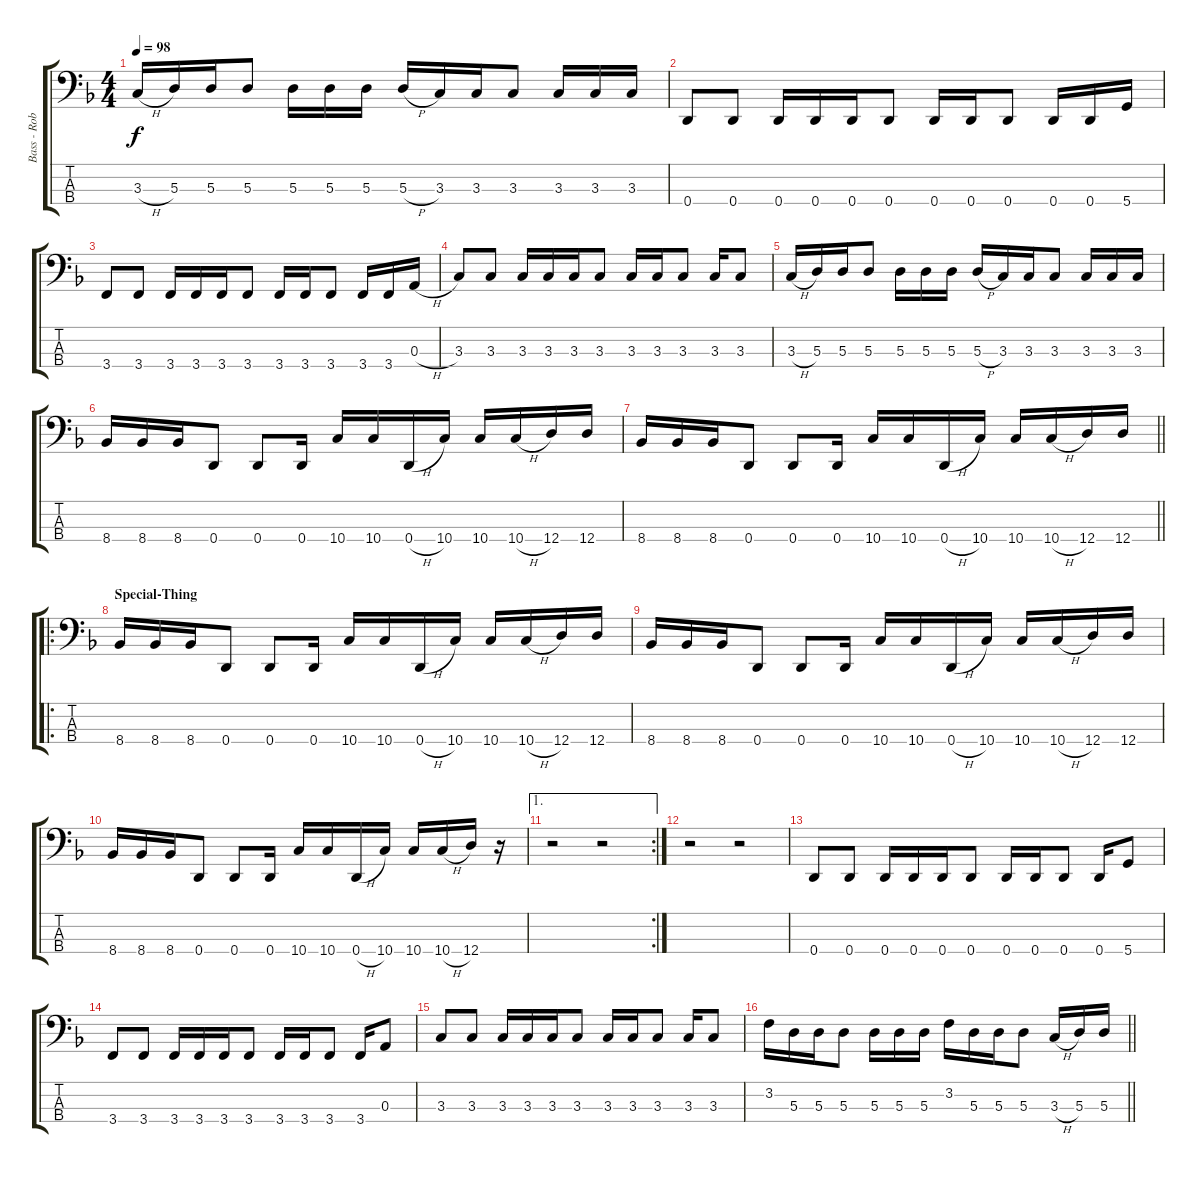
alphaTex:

\track ("Bass - Rob" "Bass - Rob") {instrument electricbasspick}
\staff {score tabs}
\tuning (G2 D2 A1 D1) {hide}
\ts (4 4)
\tempo 98
\clef f4
\ks f
3.3{h}.16{dy f} 5.3.16 5.3.16 5.3.8 5.3.16 5.3.16 5.3.16 5.3{h}.16 3.3.16 3.3.16 3.3.8 3.3.16 3.3.16 3.3.16 |
0.4.8 0.4.8 0.4.16 0.4.16 0.4.16 0.4.8 0.4.16 0.4.16 0.4.8 0.4.16 0.4.16 5.4.16 |
3.4.8 3.4.8 3.4.16 3.4.16 3.4.16 3.4.8 3.4.16 3.4.16 3.4.8 3.4.16 3.4.16 0.3{h}.16 |
3.3.8 3.3.8 3.3.16 3.3.16 3.3.16 3.3.8 3.3.16 3.3.16 3.3.8 3.3.16 3.3.8 |
3.3{h}.16 5.3.16 5.3.16 5.3.8 5.3.16 5.3.16 5.3.16 5.3{h}.16 3.3.16 3.3.16 3.3.8 3.3.16 3.3.16 3.3.16 |
8.4.16 8.4.16 8.4.16 0.4.8 0.4.8 0.4.16 10.4.16 10.4.16 0.4{h}.16 10.4.16 10.4.16 10.4{h}.16 12.4.16 12.4.16 |
\barLineRight lightlight
8.4.16 8.4.16 8.4.16 0.4.8 0.4.8 0.4.16 10.4.16 10.4.16 0.4{h}.16 10.4.16 10.4.16 10.4{h}.16 12.4.16 12.4.16 |
\ro
\section ("" "Special-Thing")
8.4.16 8.4.16 8.4.16 0.4.8 0.4.8 0.4.16 10.4.16 10.4.16 0.4{h}.16 10.4.16 10.4.16 10.4{h}.16 12.4.16 12.4.16 |
8.4.16 8.4.16 8.4.16 0.4.8 0.4.8 0.4.16 10.4.16 10.4.16 0.4{h}.16 10.4.16 10.4.16 10.4{h}.16 12.4.16 12.4.16 |
8.4.16 8.4.16 8.4.16 0.4.8 0.4.8 0.4.16 10.4.16 10.4.16 0.4{h}.16 10.4.16 10.4.16 10.4{h}.16 12.4.16 r.16 |
\ae 1
\rc 2
r.2 r.2 |
r.2 r.2 |
0.4.8 0.4.8 0.4.16 0.4.16 0.4.16 0.4.8 0.4.16 0.4.16 0.4.8 0.4.16 5.4.8 |
3.4.8 3.4.8 3.4.16 3.4.16 3.4.16 3.4.8 3.4.16 3.4.16 3.4.8 3.4.16 0.3.8 |
3.3.8 3.3.8 3.3.16 3.3.16 3.3.16 3.3.8 3.3.16 3.3.16 3.3.8 3.3.16 3.3.8 |
\barLineRight lightlight
3.2.16 5.3.16 5.3.16 5.3.8 5.3.16 5.3.16 5.3.16 3.2.16 5.3.16 5.3.16 5.3.8 3.3{h}.16 5.3.16 5.3.16
